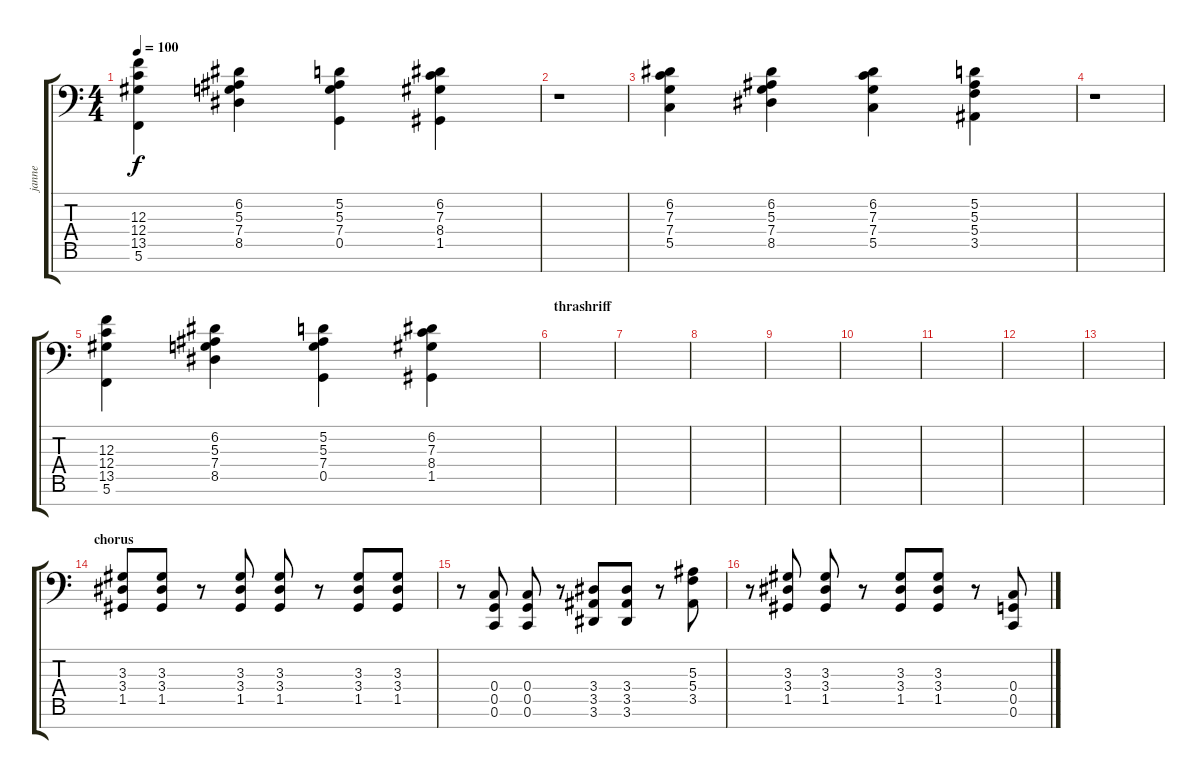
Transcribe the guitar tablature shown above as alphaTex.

\track ("janne" "janne") {instrument lead2sawtooth}
\staff {score tabs}
\tuning (D4 A3 F3 C3 G2 C2 A1) {hide}
\ts (4 4)
\tempo 100
\clef f4
\ks c
(12.3 12.4 13.5 5.6).4{dy f instrument stringensemble1} (6.2 5.3 7.4 8.5).4{instrument stringensemble1} (5.2 5.3 7.4 0.5).4{instrument stringensemble1} (6.2 7.3 8.4 1.5).4{instrument stringensemble1} |
r.1 |
(6.2 7.3 7.4 5.5).4{instrument stringensemble1} (6.2 5.3 7.4 8.5).4{instrument stringensemble1} (6.2 7.3 7.4 5.5).4{instrument stringensemble1} (5.2 5.3 5.4 3.5).4{instrument stringensemble1} |
r.1 |
(12.3 12.4 13.5 5.6).4{instrument stringensemble1} (6.2 5.3 7.4 8.5).4{instrument stringensemble1} (5.2 5.3 7.4 0.5).4{instrument stringensemble1} (6.2 7.3 8.4 1.5).4{instrument stringensemble1} |
\section ("" "thrashriff")
|
|
|
|
|
|
|
|
\section ("" "chorus")
(3.3 3.4 1.5).8{instrument stringensemble1} (3.3 3.4 1.5).8 r.8 (3.3 3.4 1.5).8 (3.3 3.4 1.5).8 r.8 (3.3 3.4 1.5).8 (3.3 3.4 1.5).8 |
r.8{instrument stringensemble1} (0.4 0.5 0.6).8 (0.4 0.5 0.6).8 r.8 (3.4 3.5 3.6).8 (3.4 3.5 3.6).8 r.8 (5.3 5.4 3.5).8 |
r.8{instrument stringensemble1} (3.3 3.4 1.5).8 (3.3 3.4 1.5).8 r.8 (3.3 3.4 1.5).8 (3.3 3.4 1.5).8 r.8 (0.4 0.5 0.6).8
